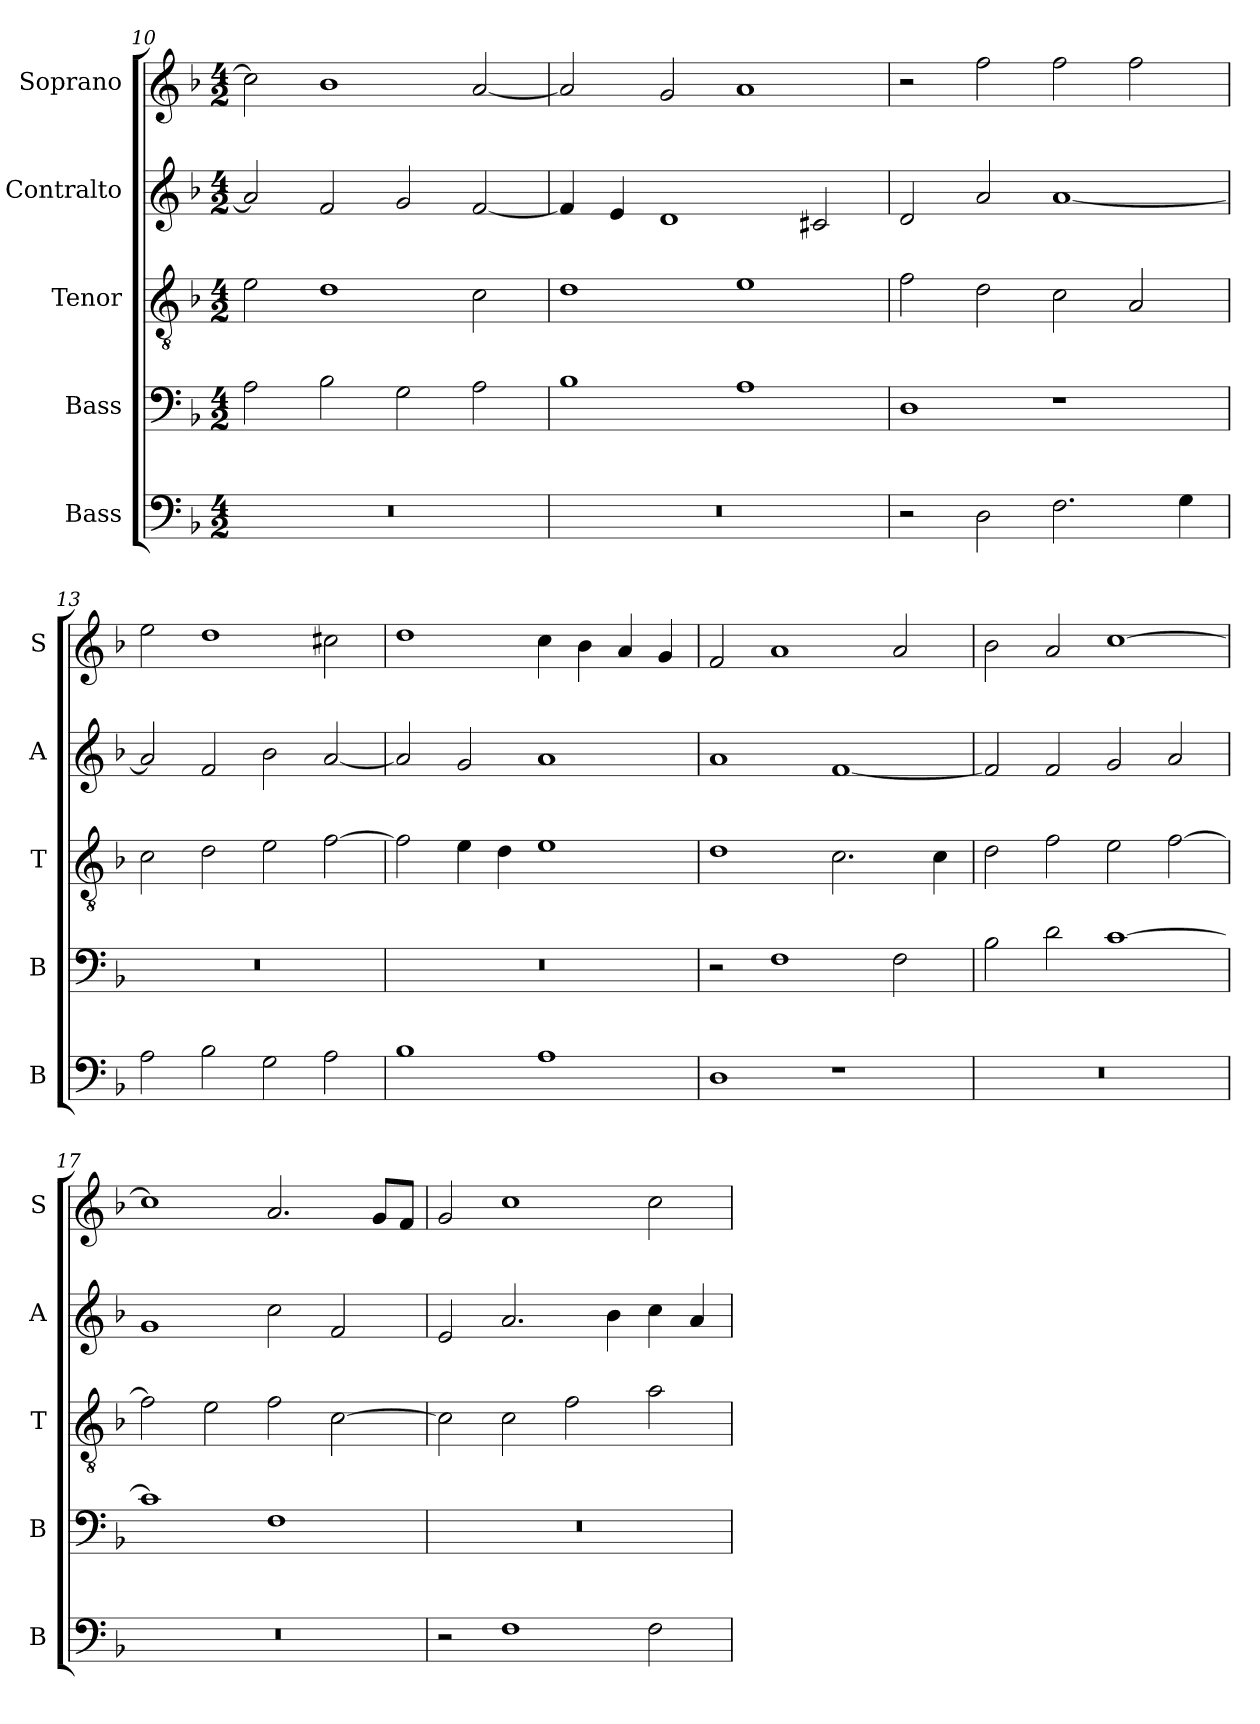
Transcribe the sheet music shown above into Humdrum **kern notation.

**kern	**kern	**kern	**kern	**kern
*part5	*part4	*part3	*part2	*part1
*staff5	*staff4	*staff3	*staff2	*staff1
*I"Bass	*I"Bass	*I"Tenor	*I"Contralto	*I"Soprano
*I'B	*I'B	*I'T	*I'A	*I'S
*clefF4	*clefF4	*clefGv2	*clefG2	*clefG2
*k[b-]	*k[b-]	*k[b-]	*k[b-]	*k[b-]
*D:aeo	*D:aeo	*D:aeo	*D:aeo	*D:aeo
*M4/2	*M4/2	*M4/2	*M4/2	*M4/2
=10	=10	=10	=10	=10
0r	2A	2e	2a]	2cc]
.	2B-	1d	2f	1b-
.	2G	.	2g	.
.	2A	2c	[2f	[2a
=11	=11	=11	=11	=11
0r	1B-	1d	4f]	2a]
.	.	.	4e	.
.	.	.	1d	2g
.	1A	1e	.	1a
.	.	.	2c#X	.
=12	=12	=12	=12	=12
2r	1D	2f	2d	2r
2D	.	2d	2a	2ff
2.F	1r	2c	[1a	2ff
.	.	2A	.	2ff
4G	.	.	.	.
=13	=13	=13	=13	=13
2A	0r	2c	2a]	2ee
2B-	.	2d	2f	1dd
2G	.	2e	2b-	.
2A	.	[2f	[2a	2cc#X
=14	=14	=14	=14	=14
1B-	0r	2f]	2a]	1dd
.	.	4e	2g	.
.	.	4d	.	.
1A	.	1e	1a	4cc
.	.	.	.	4b-
.	.	.	.	4a
.	.	.	.	4g
=15	=15	=15	=15	=15
1D	2r	1d	1a	2f
.	1F	.	.	1a
1r	.	2.c	[1f	.
.	2F	.	.	2a
.	.	4c	.	.
=16	=16	=16	=16	=16
0r	2B-	2d	2f]	2b-
.	2d	2f	2f	2a
.	[1c	2e	2g	[1cc
.	.	[2f	2a	.
=17	=17	=17	=17	=17
0r	1c]	2f]	1g	1cc]
.	.	2e	.	.
.	1F	2f	2cc	2.a
.	.	[2c	2f	.
.	.	.	.	8g/L
.	.	.	.	8f/J
=18	=18	=18	=18	=18
2r	0r	2c]	2e	2g
1F	.	2c	2.a	1cc
.	.	2f	.	.
.	.	.	4b-	.
2F	.	2a	4cc	2cc
.	.	.	4a	.
=	=	=	=	=
*-	*-	*-	*-	*-
